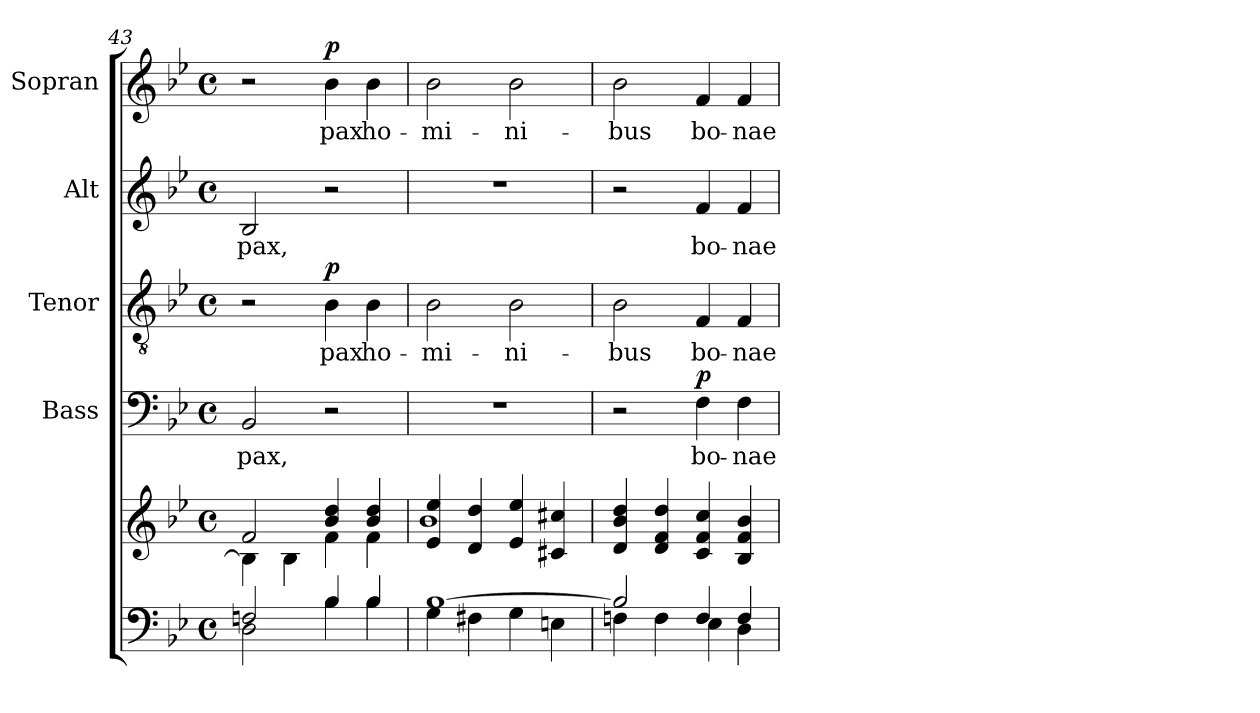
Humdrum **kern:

**kern	**kern	**kern	**text	**dynam	**kern	**text	**dynam	**kern	**text	**kern	**text	**dynam
*part5	*part5	*part4	*part4	*part4	*part3	*part3	*part3	*part2	*part2	*part1	*part1	*part1
*staff6	*staff5	*staff4	*staff4	*staff4	*staff3	*staff3	*staff3	*staff2	*staff2	*staff1	*staff1	*staff1
*	*	*I"Bass	*	*	*I"Tenor	*	*	*I"Alt	*	*I"Sopran	*	*
*	*	*I'B.	*	*	*I'T.	*	*	*I'A.	*	*I'S.	*	*
*clefF4	*clefG2	*clefF4	*	*	*clefGv2	*	*	*clefG2	*	*clefG2	*	*
*k[b-e-]	*k[b-e-]	*k[b-e-]	*	*	*k[b-e-]	*	*	*k[b-e-]	*	*k[b-e-]	*	*
*B-:	*B-:	*B-:	*	*	*B-:	*	*	*B-:	*	*B-:	*	*
*M4/4	*M4/4	*M4/4	*	*	*M4/4	*	*	*M4/4	*	*M4/4	*	*
*met(c)	*met(c)	*met(c)	*	*	*met(c)	*	*	*met(c)	*	*met(c)	*	*
=43	=43	=43	=43	=43	=43	=43	=43	=43	=43	=43	=43	=43
*^	*^	*	*	*	*	*	*	*	*	*	*	*
!	!	!	!	!	!LO:LY:b	!	!	!	!	!	!LO:LY:b	!	!	!
2Fn/	2D\	2f/	4B-\]	2BB-/	pax,	.	2r	.	.	2B-/	pax,	2r	.	.
.	.	.	4B-\	.	.	.	.	.	.	.	.	.	.	.
!	!	!	!	!	!	!	!	!LO:LY:b	!LO:DY:a	!	!	!	!LO:LY:b	!LO:DY:a
4B-/	4B-\	4b-/ 4dd/	4f\	2r	.	.	4B-\	pax	p	2r	.	4b-\	pax	p
!	!	!	!	!	!	!	!	!LO:LY:b	!	!	!	!	!LO:LY:b	!
4B-/	4B-\	4b-/ 4dd/	4f\	.	.	.	4B-\	ho-	.	.	.	4b-\	ho-	.
!!LO:PB:g=z
=44	=44	=44	=44	=44	=44	=44	=44	=44	=44	=44	=44	=44	=44	=44
!	!	!	!	!	!	!	!	!LO:LY:b	!	!	!	!	!LO:LY:b	!
[>1B-	4G\	4e-/ 4ee-/	1b-	1r	.	.	2B-\	-mi-	.	1r	.	2b-\	-mi-	.
.	4F#X\	4d/ 4dd/	.	.	.	.	.	.	.	.	.	.	.	.
!	!	!	!	!	!	!	!	!LO:LY:b	!	!	!	!	!LO:LY:b	!
.	4G\	4e-/ 4ee-/	.	.	.	.	2B-\	-ni-	.	.	.	2b-\	-ni-	.
.	4En\	4c#X/ 4cc#X/	.	.	.	.	.	.	.	.	.	.	.	.
*	*	*v	*v	*	*	*	*	*	*	*	*	*	*	*
=45	=45	=45	=45	=45	=45	=45	=45	=45	=45	=45	=45	=45	=45
!	!	!	!	!	!	!	!LO:LY:b	!	!	!	!	!LO:LY:b	!
2B-/]	4Fn\	4d/ 4b-/ 4dd/	2r	.	.	2B-\	-bus	.	2r	.	2b-\	-bus	.
.	4F\	4d/ 4f/ 4dd/	.	.	.	.	.	.	.	.	.	.	.
!	!	!	!	!LO:LY:b	!LO:DY:a	!	!LO:LY:b	!	!	!LO:LY:b	!	!LO:LY:b	!
4F/	4E-\	4c/ 4f/ 4cc/	4F\	bo-	p	4F/	bo-	.	4f/	bo-	4f/	bo-	.
!	!	!	!	!LO:LY:b	!	!	!LO:LY:b	!	!	!LO:LY:b	!	!LO:LY:b	!
4F/	4D\	4B-/ 4f/ 4b-/	4F\	-nae	.	4F/	-nae	.	4f/	-nae	4f/	-nae	.
*v	*v	*	*	*	*	*	*	*	*	*	*	*	*
=	=	=	=	=	=	=	=	=	=	=	=	=
*-	*-	*-	*-	*-	*-	*-	*-	*-	*-	*-	*-	*-
